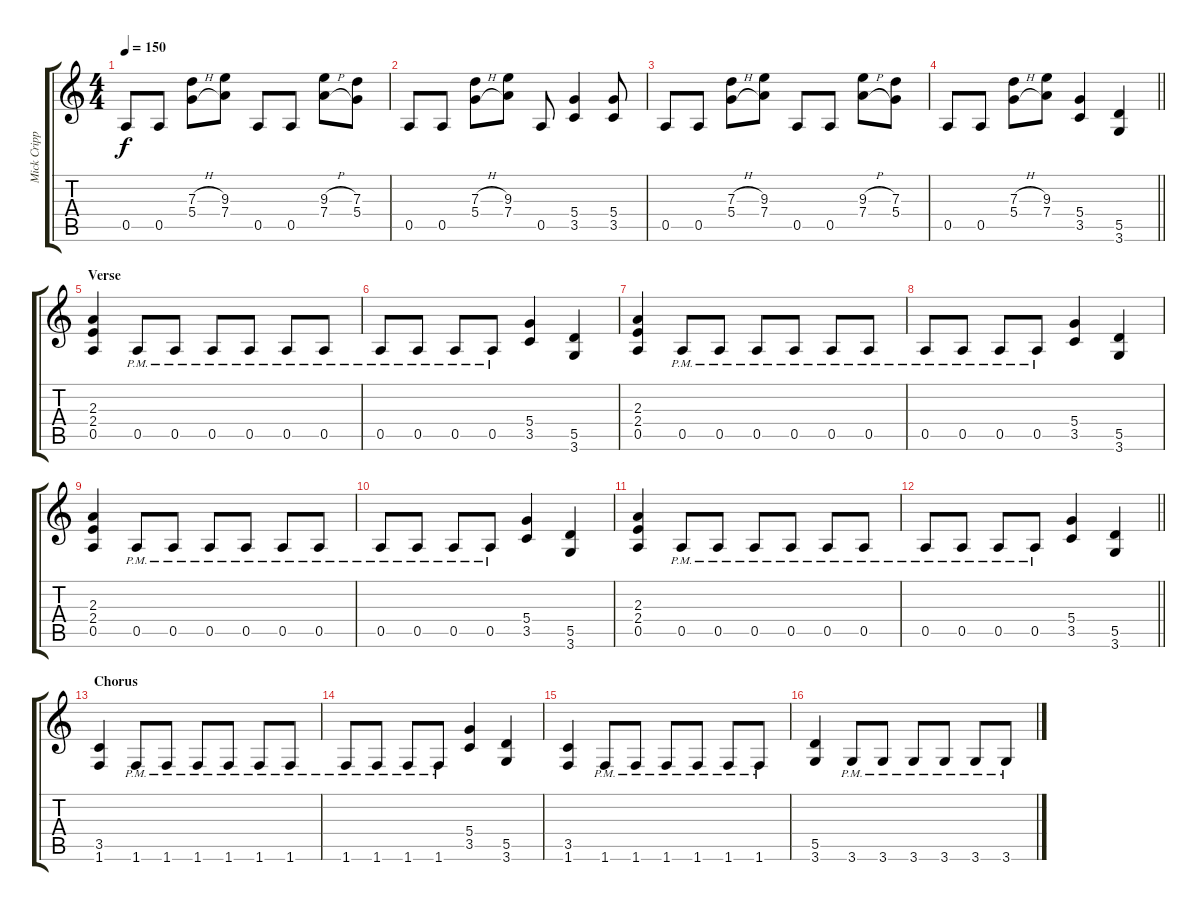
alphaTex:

\track ("Mick Cripps" "Mick Cripp") {instrument overdrivenguitar}
\staff {score tabs}
\tuning (E4 B3 G3 D3 A2 E2) {hide}
\ts (4 4)
\section ("" "")
\tempo 150
\clef g2
\ks c
0.5.8{dy f} 0.5.8 (7.3{h} 5.4{h}).8 (9.3 7.4).8 0.5.8 0.5.8 (9.3{h} 7.4{h}).8 (7.3 5.4).8 |
0.5.8 0.5.8 (7.3{h} 5.4{h}).8 (9.3 7.4).8 0.5.8 (5.4 3.5).4 (5.4 3.5).8 |
0.5.8 0.5.8 (7.3{h} 5.4{h}).8 (9.3 7.4).8 0.5.8 0.5.8 (9.3{h} 7.4{h}).8 (7.3 5.4).8 |
\barLineRight lightlight
0.5.8 0.5.8 (7.3{h} 5.4{h}).8 (9.3 7.4).8 (5.4 3.5).4 (5.5 3.6).4 |
\section ("" "Verse")
(2.3 2.4 0.5).4 0.5{pm}.8 0.5{pm}.8 0.5{pm}.8 0.5{pm}.8 0.5{pm}.8 0.5{pm}.8 |
0.5{pm}.8 0.5{pm}.8 0.5{pm}.8 0.5{pm}.8 (5.4 3.5).4 (5.5 3.6).4 |
(2.3 2.4 0.5).4 0.5{pm}.8 0.5{pm}.8 0.5{pm}.8 0.5{pm}.8 0.5{pm}.8 0.5{pm}.8 |
0.5{pm}.8 0.5{pm}.8 0.5{pm}.8 0.5{pm}.8 (5.4 3.5).4 (5.5 3.6).4 |
(2.3 2.4 0.5).4 0.5{pm}.8 0.5{pm}.8 0.5{pm}.8 0.5{pm}.8 0.5{pm}.8 0.5{pm}.8 |
0.5{pm}.8 0.5{pm}.8 0.5{pm}.8 0.5{pm}.8 (5.4 3.5).4 (5.5 3.6).4 |
(2.3 2.4 0.5).4 0.5{pm}.8 0.5{pm}.8 0.5{pm}.8 0.5{pm}.8 0.5{pm}.8 0.5{pm}.8 |
\barLineRight lightlight
0.5{pm}.8 0.5{pm}.8 0.5{pm}.8 0.5{pm}.8 (5.4 3.5).4 (5.5 3.6).4 |
\section ("" "Chorus")
(3.5 1.6).4 1.6{pm}.8 1.6{pm}.8 1.6{pm}.8 1.6{pm}.8 1.6{pm}.8 1.6{pm}.8 |
1.6{pm}.8 1.6{pm}.8 1.6{pm}.8 1.6{pm}.8 (5.4 3.5).4 (5.5 3.6).4 |
(3.5 1.6).4 1.6{pm}.8 1.6{pm}.8 1.6{pm}.8 1.6{pm}.8 1.6{pm}.8 1.6{pm}.8 |
(5.5 3.6).4 3.6{pm}.8 3.6{pm}.8 3.6{pm}.8 3.6{pm}.8 3.6{pm}.8 3.6{pm}.8
